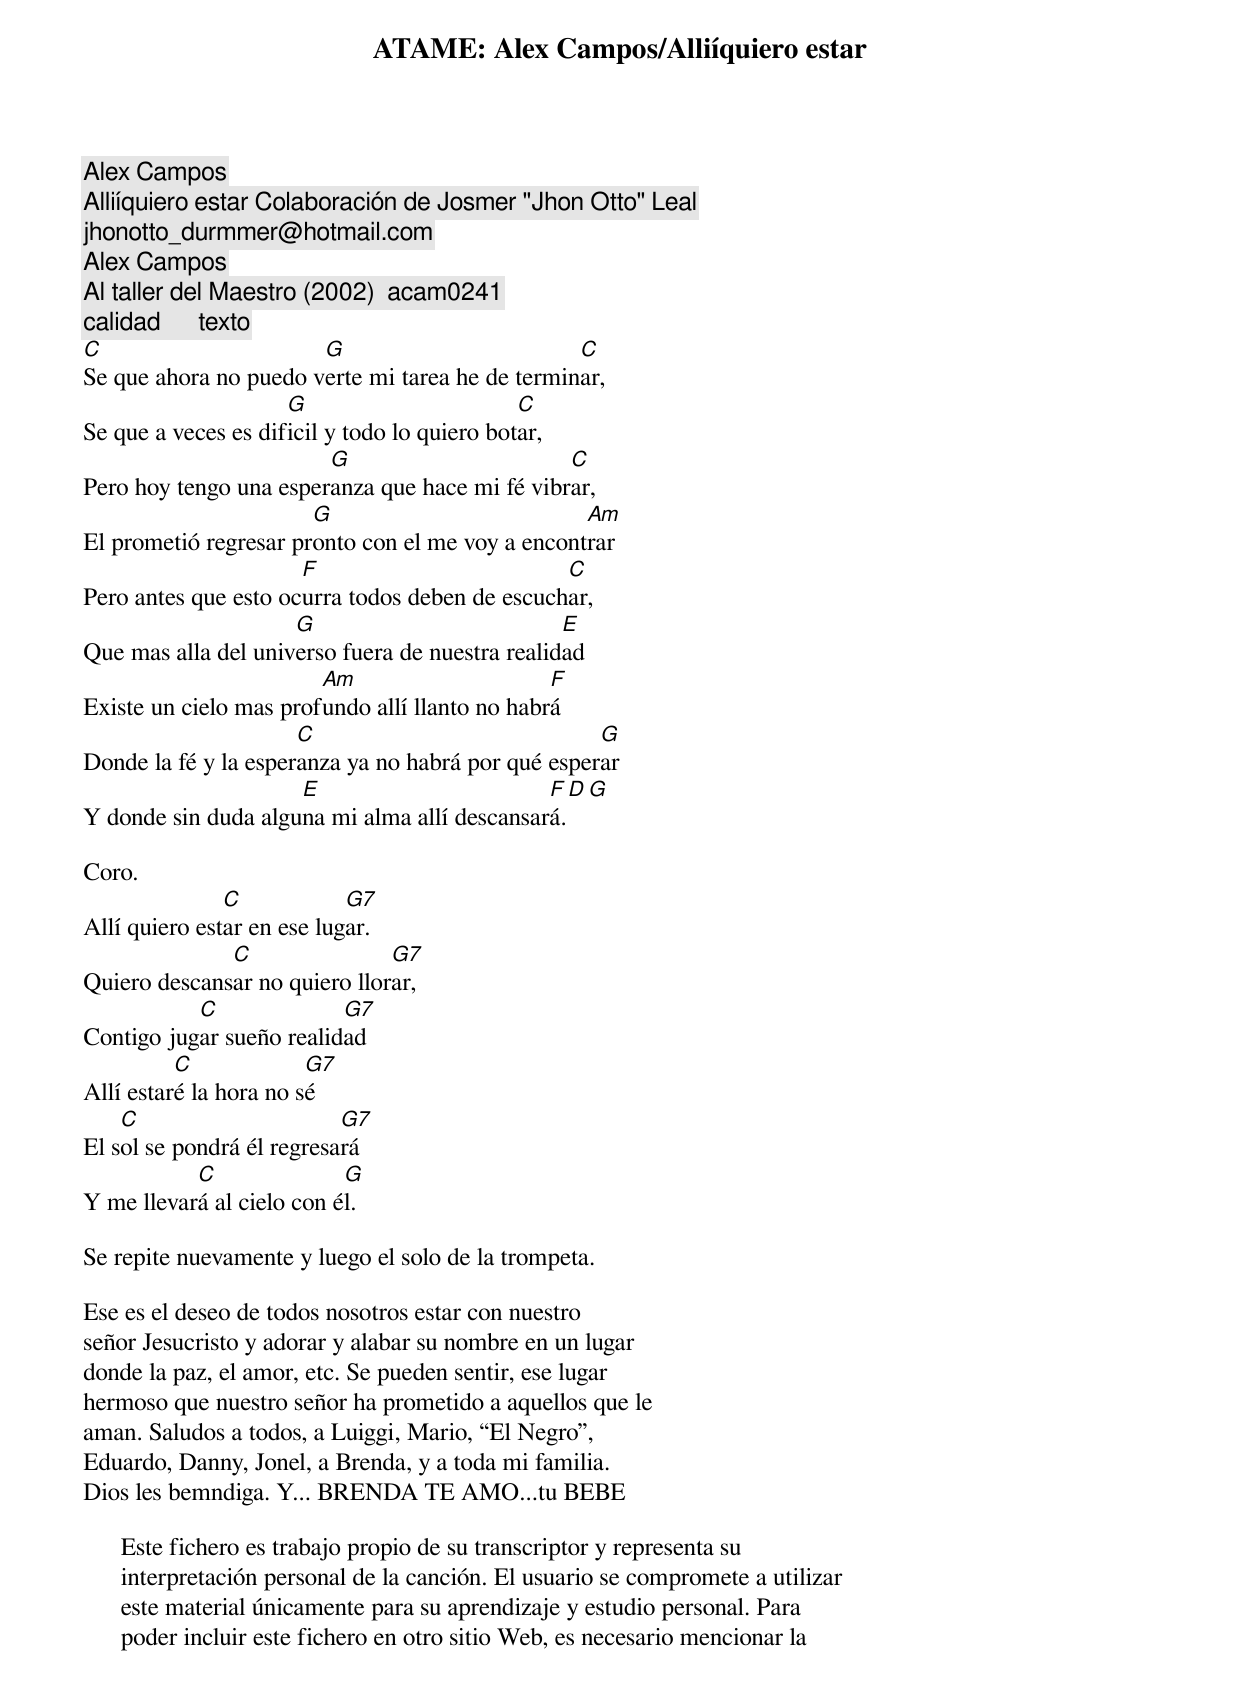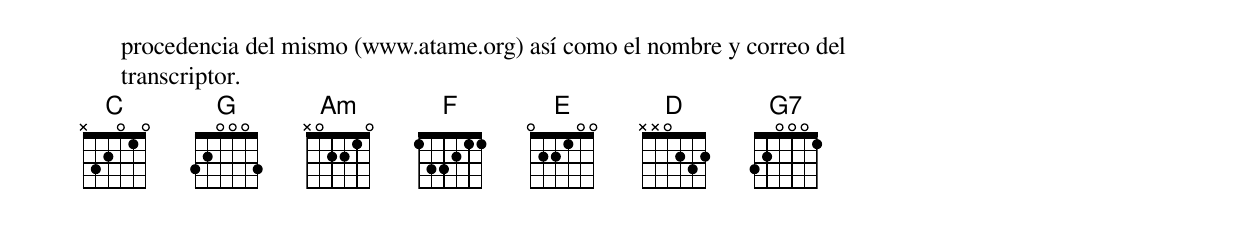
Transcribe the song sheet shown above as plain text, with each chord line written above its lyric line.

ATAME: Alex Campos/Alliíquiero estar

      Alex Campos
      Alliíquiero estar Colaboración de Josmer "Jhon Otto" Leal
      jhonotto_durmmer@hotmail.com
      Alex Campos
      Al taller del Maestro (2002)  acam0241
      calidad      texto
C                      G                         C
Se que ahora no puedo verte mi tarea he de terminar,
                     G                        C
Se que a veces es dificil y todo lo quiero botar,
                        G                       C
Pero hoy tengo una esperanza que hace mi fé vibrar,
                       G                          Am
El prometió regresar pronto con el me voy a encontrar
                      F                         C
Pero antes que esto ocurra todos deben de escuchar,
                     G                           E
Que mas alla del universo fuera de nuestra realidad
                        Am                      F
Existe un cielo mas profundo allí llanto no habrá
                      C                             G
Donde la fé y la esperanza ya no habrá por qué esperar
                     E                        F   D    G
Y donde sin duda alguna mi alma allí descansará.

Coro.
               C            G7
Allí quiero estar en ese lugar.
              C                G7
Quiero descansar no quiero llorar,
           C              G7
Contigo jugar sueño realidad
          C             G7
Allí estaré la hora no sé
    C                      G7
El sol se pondrá él regresará
           C               G
Y me llevará al cielo con él.

Se repite nuevamente y luego el solo de la trompeta.

Ese es el deseo de todos nosotros estar con nuestro
señor Jesucristo y adorar y alabar su nombre en un lugar
donde la paz, el amor, etc. Se pueden sentir, ese lugar
hermoso que nuestro señor ha prometido a aquellos que le
aman. Saludos a todos, a Luiggi, Mario, “El Negro”,
Eduardo, Danny, Jonel, a Brenda, y a toda mi familia.
Dios les bemndiga. Y... BRENDA TE AMO...tu BEBE

      Este fichero es trabajo propio de su transcriptor y representa su
      interpretación personal de la canción. El usuario se compromete a utilizar
      este material únicamente para su aprendizaje y estudio personal. Para
      poder incluir este fichero en otro sitio Web, es necesario mencionar la
      procedencia del mismo (www.atame.org) así como el nombre y correo del
      transcriptor.
